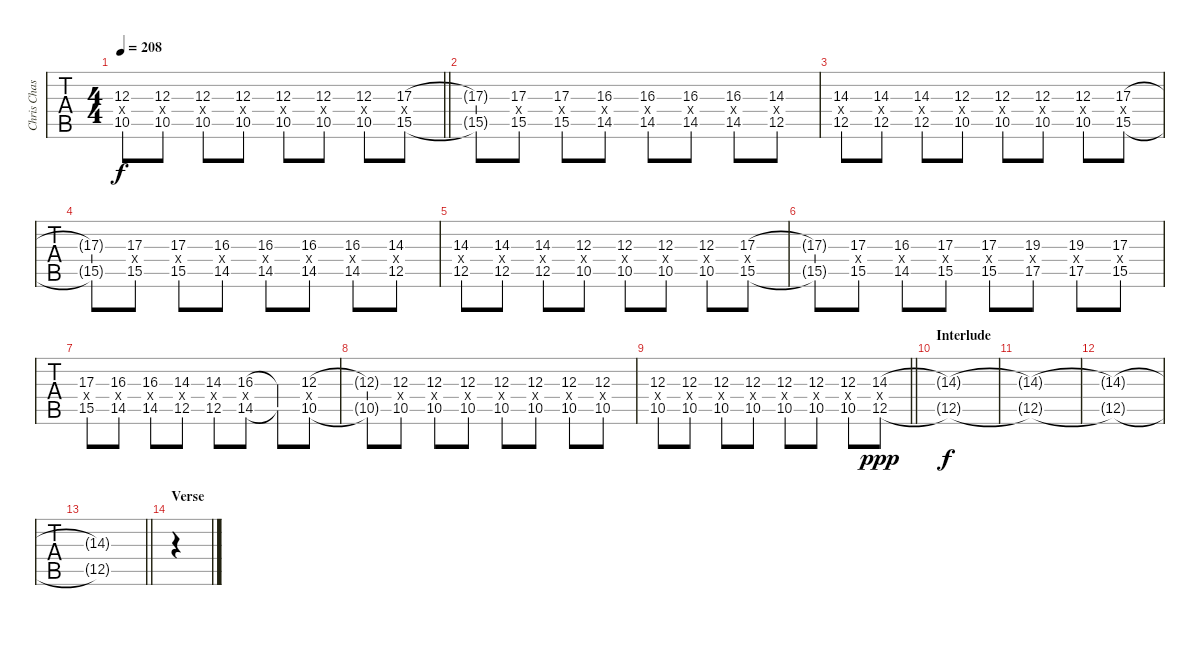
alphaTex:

\track ("Chris Chasse - Guitar Two" "Chris Chas") {instrument distortionguitar}
\staff {tabs}
\tuning (Eb4 Bb3 Gb3 Db3 Ab2 Eb2) {hide}
\ts (4 4)
\tempo 208
\clef g2
\barLineRight lightlight
\ks c
(12.3 10.4{x} 10.5).8{dy f} (12.3 10.4{x} 10.5).8 (12.3 10.4{x} 10.5).8 (12.3 10.4{x} 10.5).8 (12.3 10.4{x} 10.5).8 (12.3 10.4{x} 10.5).8 (12.3 10.4{x} 10.5).8 (17.3 15.4{x} 15.5).8 |
(17.3{t} 15.5{t}).8 (17.3 15.4{x} 15.5).8 (17.3 15.4{x} 15.5).8 (16.3 14.4{x} 14.5).8 (16.3 14.4{x} 14.5).8 (16.3 14.4{x} 14.5).8 (16.3 14.4{x} 14.5).8 (14.3 12.4{x} 12.5).8 |
(14.3 12.4{x} 12.5).8 (14.3 12.4{x} 12.5).8 (14.3 12.4{x} 12.5).8 (12.3 10.4{x} 10.5).8 (12.3 10.4{x} 10.5).8 (12.3 10.4{x} 10.5).8 (12.3 10.4{x} 10.5).8 (17.3 15.4{x} 15.5).8 |
(17.3{t} 15.5{t}).8 (17.3 15.4{x} 15.5).8 (17.3 15.4{x} 15.5).8 (16.3 14.4{x} 14.5).8 (16.3 14.4{x} 14.5).8 (16.3 14.4{x} 14.5).8 (16.3 14.4{x} 14.5).8 (14.3 12.4{x} 12.5).8 |
(14.3 12.4{x} 12.5).8 (14.3 12.4{x} 12.5).8 (14.3 12.4{x} 12.5).8 (12.3 10.4{x} 10.5).8 (12.3 10.4{x} 10.5).8 (12.3 10.4{x} 10.5).8 (12.3 10.4{x} 10.5).8 (17.3 15.4{x} 15.5).8 |
(17.3{t} 15.5{t}).8 (17.3 15.4{x} 15.5).8 (16.3 14.4{x} 14.5).8 (17.3 15.4{x} 15.5).8 (17.3 15.4{x} 15.5).8 (19.3 17.4{x} 17.5).8 (19.3 17.4{x} 17.5).8 (17.3 15.4{x} 15.5).8 |
(17.3 15.4{x} 15.5).8 (16.3 14.4{x} 14.5).8 (16.3 14.4{x} 14.5).8 (14.3 12.4{x} 12.5).8 (14.3 12.4{x} 12.5).8 (16.3 14.4{x} 14.5).8 (16.3{t} 14.5{t}).8 (12.3 10.4{x} 10.5).8 |
(12.3{t} 10.5{t}).8 (12.3 10.4{x} 10.5).8 (12.3 10.4{x} 10.5).8 (12.3 10.4{x} 10.5).8 (12.3 10.4{x} 10.5).8 (12.3 10.4{x} 10.5).8 (12.3 10.4{x} 10.5).8 (12.3 10.4{x} 10.5).8 |
\barLineRight lightlight
(12.3 10.4{x} 10.5).8 (12.3 10.4{x} 10.5).8 (12.3 10.4{x} 10.5).8 (12.3 10.4{x} 10.5).8 (12.3 10.4{x} 10.5).8 (12.3 10.4{x} 10.5).8 (12.3 10.4{x} 10.5).8 (14.3 12.4{x} 12.5).8{dy ppp} |
\section ("" "Interlude")
(14.3{t} 12.5{t}).1{dy f} |
(14.3{t} 12.5{t}).1 |
(14.3{t} 12.5{t}).1 |
\barLineRight lightlight
(14.3{t} 12.5{t}).1 |
\section ("" "Verse")
